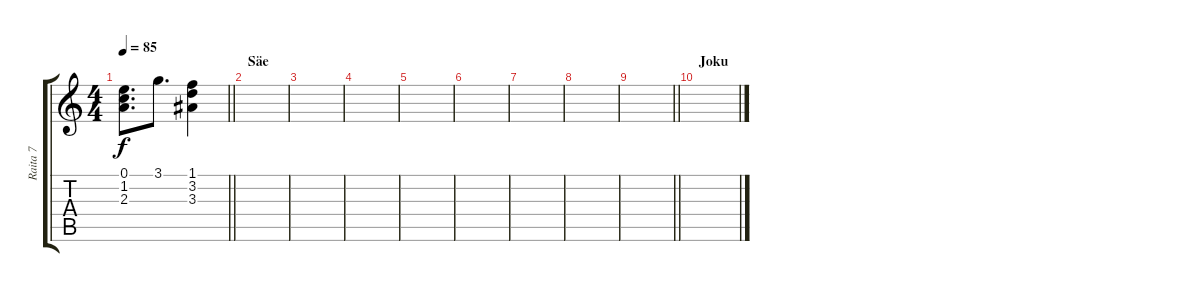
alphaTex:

\track ("Raita 7" "Raita 7") {instrument acousticguitarsteel}
\staff {score tabs}
\tuning (E4 B3 G3 D3 A2 E2) {hide}
\ts (4 4)
\tempo 85
\clef g2
\barLineRight lightlight
\ks c
(0.1 1.2 2.3).8{d dy f} 3.1.8{d} (1.1 3.2 3.3).4 |
\section ("" "Säe")
|
|
|
|
|
|
|
\barLineRight lightlight
|
\section ("" "Joku")
